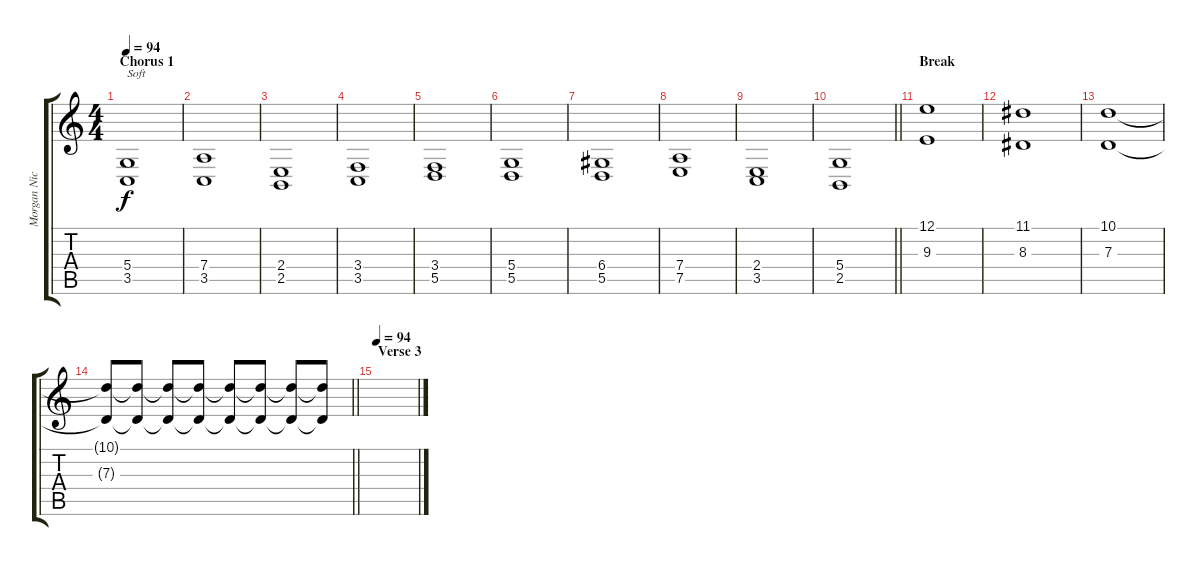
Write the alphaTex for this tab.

\track ("Morgan Nicholls - String FX" "Morgan Nic") {instrument stringensemble1}
\staff {score tabs}
\tuning (E4 B3 G3 D3 A2 E2) {hide}
\ts (4 4)
\section ("" "Chorus 1")
\tempo 94
\clef g2
\ks c
(5.4 3.5).1{txt "Soft" dy f volume 9} |
(7.4 3.5).1 |
(2.4 2.5).1 |
(3.4 3.5).1 |
(3.4 5.5).1 |
(5.4 5.5).1 |
(6.4 5.5).1 |
(7.4 7.5).1 |
(2.4 3.5).1 |
\barLineRight lightlight
(5.4 2.5).1 |
\section ("" "Break")
(12.1 9.3).1 |
(11.1 8.3).1 |
(10.1 7.3).1 |
\barLineRight lightlight
(10.1{t} 7.3{t}).8 (10.1{t} 7.3{t}).8{volume 0} (10.1{t} 7.3{t}).8 (10.1{t} 7.3{t}).8 (10.1{t} 7.3{t}).8 (10.1{t} 7.3{t}).8 (10.1{t} 7.3{t}).8 (10.1{t} 7.3{t}).8 |
\section ("" "Verse 3")
\tempo 94
